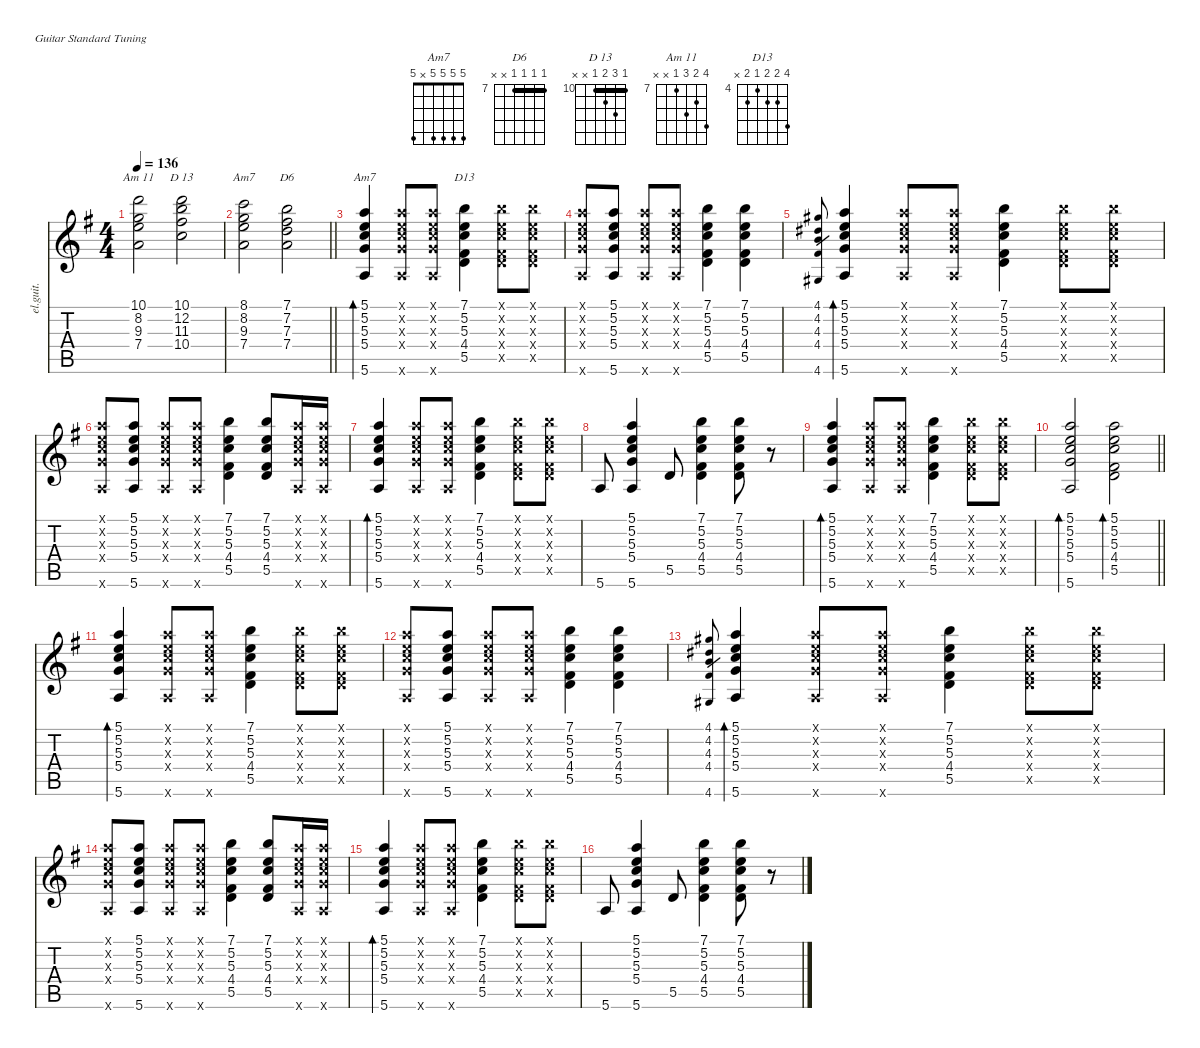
\defaultSystemsLayout 4
\hideDynamics
\bracketExtendMode nobrackets
\otherSystemsTrackNameOrientation horizontal
\track ("Guitare Rythme" "el.guit.") {instrument electricguitarclean}
\staff {score tabs}
\tuning (E4 B3 G3 D3 A2 E2)
\chord ("Am7" 8 8 9 7 x x) {firstfret 7}
\chord ("D6" 7 7 7 7 x x) {firstfret 7 barre (7 7 7)}
\chord ("D 13" 10 12 11 10 x x) {firstfret 10 barre 10}
\chord ("Am 11" 10 8 9 7 x x) {firstfret 7}
\chord ("Am7" 5 5 5 5 x 5)
\chord ("D13" 7 5 5 4 5 x) {firstfret 4}
\ts (4 4)
\tempo 136
\clef g2
\ks g
(10.1{acc forcenatural} 8.2{acc forcenatural} 9.3{acc forcenatural} 7.4{acc forcenatural}).2{ch "Am 11" dy f beam Down} (10.1{acc forcenatural} 12.2{acc forcenatural} 11.3{acc #} 10.4{acc forcenatural}).2{ch "D 13" beam Down} |
\barLineRight lightlight
(8.1{acc forcenatural} 8.2{acc forcenatural} 9.3{acc forcenatural} 7.4{acc forcenatural}).2{ch "Am7" beam Down} (7.1{acc forcenatural} 7.2{acc #} 7.3{acc forcenatural} 7.4{acc forcenatural}).2{ch "D6" beam Down} |
(5.1{acc forcenatural} 5.2{acc forcenatural} 5.3{acc forcenatural} 5.4{acc forcenatural} 5.6{acc forcenatural}).4{bd 120 ch "Am7" instrument electricguitarclean beam Up} (5.1{x acc forcenatural} 5.2{x acc forcenatural} 5.3{x acc forcenatural} 5.4{x acc forcenatural} 5.6{x acc forcenatural}).8{beam Up} (5.1{x acc forcenatural} 5.2{x acc forcenatural} 5.3{x acc forcenatural} 5.4{x acc forcenatural} 5.6{x acc forcenatural}).8{beam Up} (7.1{acc forcenatural} 5.2{acc forcenatural} 5.3{acc forcenatural} 4.4{acc #} 5.5{acc forcenatural}).4{ch "D13" beam Down} (7.1{x acc forcenatural} 5.2{x acc forcenatural} 5.3{x acc forcenatural} 4.4{x acc #} 5.5{x acc forcenatural}).8{beam Down} (7.1{x acc forcenatural} 5.2{x acc forcenatural} 5.3{x acc forcenatural} 4.4{x acc #} 5.5{x acc forcenatural}).8{beam Down} |
(5.1{x acc forcenatural} 5.2{x acc forcenatural} 5.3{x acc forcenatural} 5.4{x acc forcenatural} 5.6{x acc forcenatural}).8{beam Up} (5.1{acc forcenatural} 5.2{acc forcenatural} 5.3{acc forcenatural} 5.4{acc forcenatural} 5.6{acc forcenatural}).8{beam Up} (5.1{x acc forcenatural} 5.2{x acc forcenatural} 5.3{x acc forcenatural} 5.4{x acc forcenatural} 5.6{x acc forcenatural}).8{beam Up} (5.1{x acc forcenatural} 5.2{x acc forcenatural} 5.3{x acc forcenatural} 5.4{x acc forcenatural} 5.6{x acc forcenatural}).8{beam Up} (7.1{acc forcenatural} 5.2{acc forcenatural} 5.3{acc forcenatural} 4.4{acc #} 5.5{acc forcenatural}).4{beam Down} (7.1{acc forcenatural} 5.2{acc forcenatural} 5.3{acc forcenatural} 4.4{acc #} 5.5{acc forcenatural}).4{beam Down} |
(4.1{acc #} 4.2{acc #} 4.3{acc forcenatural} 4.4{acc #} 4.6{acc #}).8{gr dy mf beam Up} (5.1{acc forcenatural} 5.2{acc forcenatural} 5.3{acc forcenatural} 5.4{acc forcenatural} 5.6{acc forcenatural}).4{bd 120 dy f beam Up} (5.1{x acc forcenatural} 5.2{x acc forcenatural} 5.3{x acc forcenatural} 5.4{x acc forcenatural} 5.6{x acc forcenatural}).8{beam Up} (5.1{x acc forcenatural} 5.2{x acc forcenatural} 5.3{x acc forcenatural} 5.4{x acc forcenatural} 5.6{x acc forcenatural}).8{beam Up} (7.1{acc forcenatural} 5.2{acc forcenatural} 5.3{acc forcenatural} 4.4{acc #} 5.5{acc forcenatural}).4{beam Down} (7.1{x acc forcenatural} 5.2{x acc forcenatural} 5.3{x acc forcenatural} 4.4{x acc #} 5.5{x acc forcenatural}).8{beam Down} (7.1{x acc forcenatural} 5.2{x acc forcenatural} 5.3{x acc forcenatural} 4.4{x acc #} 5.5{x acc forcenatural}).8{beam Down} |
(5.1{x acc forcenatural} 5.2{x acc forcenatural} 5.3{x acc forcenatural} 5.4{x acc forcenatural} 5.6{x acc forcenatural}).8{beam Up} (5.1{acc forcenatural} 5.2{acc forcenatural} 5.3{acc forcenatural} 5.4{acc forcenatural} 5.6{acc forcenatural}).8{beam Up} (5.1{x acc forcenatural} 5.2{x acc forcenatural} 5.3{x acc forcenatural} 5.4{x acc forcenatural} 5.6{x acc forcenatural}).8{beam Up} (5.1{x acc forcenatural} 5.2{x acc forcenatural} 5.3{x acc forcenatural} 5.4{x acc forcenatural} 5.6{x acc forcenatural}).8{beam Up} (7.1{acc forcenatural} 5.2{acc forcenatural} 5.3{acc forcenatural} 4.4{acc #} 5.5{acc forcenatural}).4{beam Down} (7.1{acc forcenatural} 5.2{acc forcenatural} 5.3{acc forcenatural} 4.4{acc #} 5.5{acc forcenatural}).8{beam Up} (5.1{x acc forcenatural} 5.2{x acc forcenatural} 5.3{x acc forcenatural} 5.4{x acc forcenatural} 5.6{x acc forcenatural}).16{beam Up} (5.1{x acc forcenatural} 5.2{x acc forcenatural} 5.3{x acc forcenatural} 5.4{x acc forcenatural} 5.6{x acc forcenatural}).16{beam Up} |
(5.1{acc forcenatural} 5.2{acc forcenatural} 5.3{acc forcenatural} 5.4{acc forcenatural} 5.6{acc forcenatural}).4{bd 120 beam Up} (5.1{x acc forcenatural} 5.2{x acc forcenatural} 5.3{x acc forcenatural} 5.4{x acc forcenatural} 5.6{x acc forcenatural}).8{beam Up} (5.1{x acc forcenatural} 5.2{x acc forcenatural} 5.3{x acc forcenatural} 5.4{x acc forcenatural} 5.6{x acc forcenatural}).8{beam Up} (7.1{acc forcenatural} 5.2{acc forcenatural} 5.3{acc forcenatural} 4.4{acc #} 5.5{acc forcenatural}).4{beam Down} (7.1{x acc forcenatural} 5.2{x acc forcenatural} 5.3{x acc forcenatural} 4.4{x acc #} 5.5{x acc forcenatural}).8{beam Down} (7.1{x acc forcenatural} 5.2{x acc forcenatural} 5.3{x acc forcenatural} 4.4{x acc #} 5.5{x acc forcenatural}).8{beam Down} |
5.6{acc forcenatural}.8{beam Up} (5.1{acc forcenatural} 5.2{acc forcenatural} 5.3{acc forcenatural} 5.4{acc forcenatural} 5.6{acc forcenatural}).4{beam Up} 5.5{acc forcenatural}.8{beam Up} (7.1{acc forcenatural} 5.2{acc forcenatural} 5.3{acc forcenatural} 4.4{acc #} 5.5{acc forcenatural}).4{beam Down} (7.1{acc forcenatural} 5.2{acc forcenatural} 5.3{acc forcenatural} 4.4{acc #} 5.5{acc forcenatural}).8{beam Down} r.8{beam Down} |
(5.1{acc forcenatural} 5.2{acc forcenatural} 5.3{acc forcenatural} 5.4{acc forcenatural} 5.6{acc forcenatural}).4{bd 120 beam Up} (5.1{x acc forcenatural} 5.2{x acc forcenatural} 5.3{x acc forcenatural} 5.4{x acc forcenatural} 5.6{x acc forcenatural}).8{beam Up} (5.1{x acc forcenatural} 5.2{x acc forcenatural} 5.3{x acc forcenatural} 5.4{x acc forcenatural} 5.6{x acc forcenatural}).8{beam Up} (7.1{acc forcenatural} 5.2{acc forcenatural} 5.3{acc forcenatural} 4.4{acc #} 5.5{acc forcenatural}).4{beam Down} (7.1{x acc forcenatural} 5.2{x acc forcenatural} 5.3{x acc forcenatural} 4.4{x acc #} 5.5{x acc forcenatural}).8{beam Down} (7.1{x acc forcenatural} 5.2{x acc forcenatural} 5.3{x acc forcenatural} 4.4{x acc #} 5.5{x acc forcenatural}).8{beam Down} |
\barLineRight lightlight
(5.1{acc forcenatural} 5.2{acc forcenatural} 5.3{acc forcenatural} 5.4{acc forcenatural} 5.6{acc forcenatural}).2{bd 120 beam Up} (5.1{acc forcenatural} 5.2{acc forcenatural} 5.3{acc forcenatural} 4.4{acc #} 5.5{acc forcenatural}).2{bd 120 beam Down} |
(5.1{acc forcenatural} 5.2{acc forcenatural} 5.3{acc forcenatural} 5.4{acc forcenatural} 5.6{acc forcenatural}).4{bd 120 beam Up} (5.1{x acc forcenatural} 5.2{x acc forcenatural} 5.3{x acc forcenatural} 5.4{x acc forcenatural} 5.6{x acc forcenatural}).8{beam Up} (5.1{x acc forcenatural} 5.2{x acc forcenatural} 5.3{x acc forcenatural} 5.4{x acc forcenatural} 5.6{x acc forcenatural}).8{beam Up} (7.1{acc forcenatural} 5.2{acc forcenatural} 5.3{acc forcenatural} 4.4{acc #} 5.5{acc forcenatural}).4{beam Down} (7.1{x acc forcenatural} 5.2{x acc forcenatural} 5.3{x acc forcenatural} 4.4{x acc #} 5.5{x acc forcenatural}).8{beam Down} (7.1{x acc forcenatural} 5.2{x acc forcenatural} 5.3{x acc forcenatural} 4.4{x acc #} 5.5{x acc forcenatural}).8{beam Down} |
(5.1{x acc forcenatural} 5.2{x acc forcenatural} 5.3{x acc forcenatural} 5.4{x acc forcenatural} 5.6{x acc forcenatural}).8{beam Up} (5.1{acc forcenatural} 5.2{acc forcenatural} 5.3{acc forcenatural} 5.4{acc forcenatural} 5.6{acc forcenatural}).8{beam Up} (5.1{x acc forcenatural} 5.2{x acc forcenatural} 5.3{x acc forcenatural} 5.4{x acc forcenatural} 5.6{x acc forcenatural}).8{beam Up} (5.1{x acc forcenatural} 5.2{x acc forcenatural} 5.3{x acc forcenatural} 5.4{x acc forcenatural} 5.6{x acc forcenatural}).8{beam Up} (7.1{acc forcenatural} 5.2{acc forcenatural} 5.3{acc forcenatural} 4.4{acc #} 5.5{acc forcenatural}).4{beam Down} (7.1{acc forcenatural} 5.2{acc forcenatural} 5.3{acc forcenatural} 4.4{acc #} 5.5{acc forcenatural}).4{beam Down} |
(4.1{acc #} 4.2{acc #} 4.3{acc forcenatural} 4.4{acc #} 4.6{acc #}).8{gr dy mf beam Up} (5.1{acc forcenatural} 5.2{acc forcenatural} 5.3{acc forcenatural} 5.4{acc forcenatural} 5.6{acc forcenatural}).4{bd 120 dy f beam Up} (5.1{x acc forcenatural} 5.2{x acc forcenatural} 5.3{x acc forcenatural} 5.4{x acc forcenatural} 5.6{x acc forcenatural}).8{beam Up} (5.1{x acc forcenatural} 5.2{x acc forcenatural} 5.3{x acc forcenatural} 5.4{x acc forcenatural} 5.6{x acc forcenatural}).8{beam Up} (7.1{acc forcenatural} 5.2{acc forcenatural} 5.3{acc forcenatural} 4.4{acc #} 5.5{acc forcenatural}).4{beam Down} (7.1{x acc forcenatural} 5.2{x acc forcenatural} 5.3{x acc forcenatural} 4.4{x acc #} 5.5{x acc forcenatural}).8{beam Down} (7.1{x acc forcenatural} 5.2{x acc forcenatural} 5.3{x acc forcenatural} 4.4{x acc #} 5.5{x acc forcenatural}).8{beam Down} |
(5.1{x acc forcenatural} 5.2{x acc forcenatural} 5.3{x acc forcenatural} 5.4{x acc forcenatural} 5.6{x acc forcenatural}).8{beam Up} (5.1{acc forcenatural} 5.2{acc forcenatural} 5.3{acc forcenatural} 5.4{acc forcenatural} 5.6{acc forcenatural}).8{beam Up} (5.1{x acc forcenatural} 5.2{x acc forcenatural} 5.3{x acc forcenatural} 5.4{x acc forcenatural} 5.6{x acc forcenatural}).8{beam Up} (5.1{x acc forcenatural} 5.2{x acc forcenatural} 5.3{x acc forcenatural} 5.4{x acc forcenatural} 5.6{x acc forcenatural}).8{beam Up} (7.1{acc forcenatural} 5.2{acc forcenatural} 5.3{acc forcenatural} 4.4{acc #} 5.5{acc forcenatural}).4{beam Down} (7.1{acc forcenatural} 5.2{acc forcenatural} 5.3{acc forcenatural} 4.4{acc #} 5.5{acc forcenatural}).8{beam Up} (5.1{x acc forcenatural} 5.2{x acc forcenatural} 5.3{x acc forcenatural} 5.4{x acc forcenatural} 5.6{x acc forcenatural}).16{beam Up} (5.1{x acc forcenatural} 5.2{x acc forcenatural} 5.3{x acc forcenatural} 5.4{x acc forcenatural} 5.6{x acc forcenatural}).16{beam Up} |
(5.1{acc forcenatural} 5.2{acc forcenatural} 5.3{acc forcenatural} 5.4{acc forcenatural} 5.6{acc forcenatural}).4{bd 120 beam Up} (5.1{x acc forcenatural} 5.2{x acc forcenatural} 5.3{x acc forcenatural} 5.4{x acc forcenatural} 5.6{x acc forcenatural}).8{beam Up} (5.1{x acc forcenatural} 5.2{x acc forcenatural} 5.3{x acc forcenatural} 5.4{x acc forcenatural} 5.6{x acc forcenatural}).8{beam Up} (7.1{acc forcenatural} 5.2{acc forcenatural} 5.3{acc forcenatural} 4.4{acc #} 5.5{acc forcenatural}).4{beam Down} (7.1{x acc forcenatural} 5.2{x acc forcenatural} 5.3{x acc forcenatural} 4.4{x acc #} 5.5{x acc forcenatural}).8{beam Down} (7.1{x acc forcenatural} 5.2{x acc forcenatural} 5.3{x acc forcenatural} 4.4{x acc #} 5.5{x acc forcenatural}).8{beam Down} |
5.6{acc forcenatural}.8{beam Up} (5.1{acc forcenatural} 5.2{acc forcenatural} 5.3{acc forcenatural} 5.4{acc forcenatural} 5.6{acc forcenatural}).4{beam Up} 5.5{acc forcenatural}.8{beam Up} (7.1{acc forcenatural} 5.2{acc forcenatural} 5.3{acc forcenatural} 4.4{acc #} 5.5{acc forcenatural}).4{beam Down} (7.1{acc forcenatural} 5.2{acc forcenatural} 5.3{acc forcenatural} 4.4{acc #} 5.5{acc forcenatural}).8{beam Down} r.8{beam Down}
